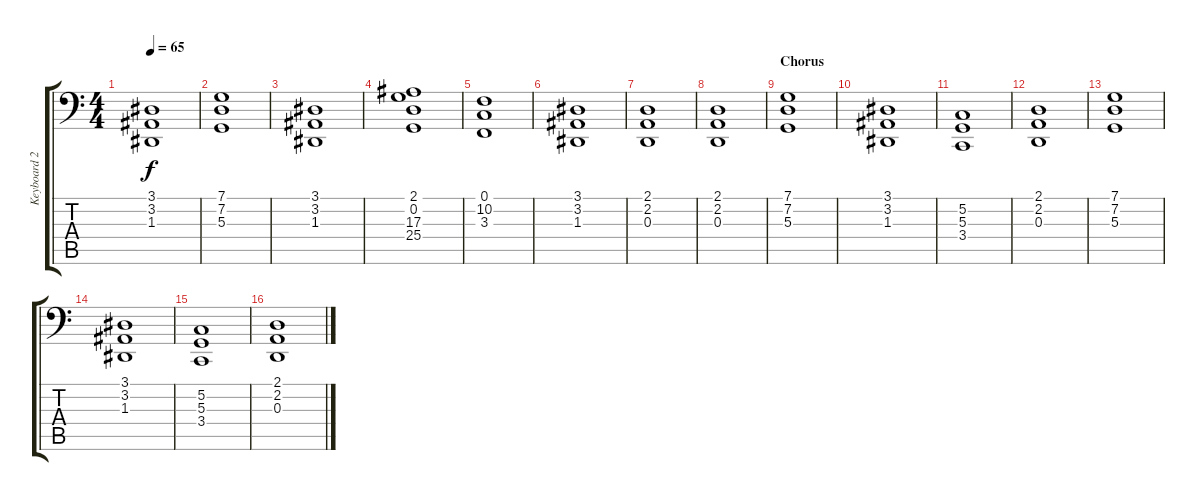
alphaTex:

\track ("Keyboard 2" "Keyboard 2") {instrument stringensemble2}
\staff {score tabs}
\tuning (C3 G2 D2 A1 E1 B0) {hide}
\ts (4 4)
\tempo 65
\clef f4
\ks c
(3.1 3.2 1.3).1{dy f} |
(7.1 7.2 5.3).1 |
(3.1 3.2 1.3).1 |
(2.1 0.2 17.3 25.4).1 |
(0.1 10.2 3.3).1 |
(3.1 3.2 1.3).1 |
(2.1 2.2 0.3).1 |
(2.1 2.2 0.3).1 |
\section ("" "Chorus")
(7.1 7.2 5.3).1 |
(3.1 3.2 1.3).1 |
(5.2 5.3 3.4).1 |
(2.1 2.2 0.3).1 |
(7.1 7.2 5.3).1 |
(3.1 3.2 1.3).1 |
(5.2 5.3 3.4).1 |
(2.1 2.2 0.3).1
